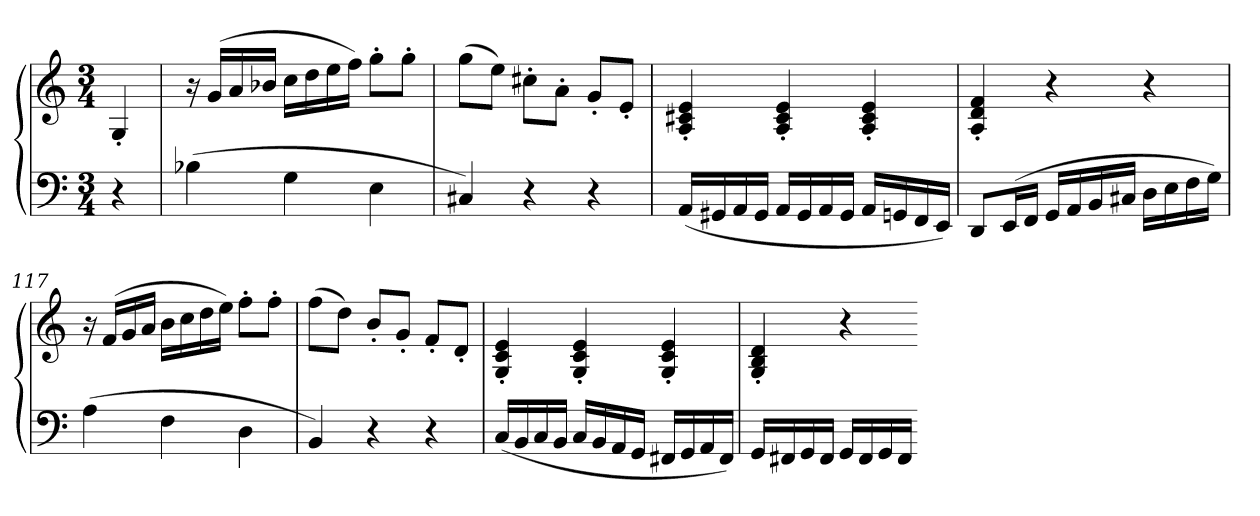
**kern	**kern
*part1	*part1
*staff2	*staff1
*clefF4	*clefG2
*k[]	*k[]
*C:	*C:
*M3/4	*M3/4
=	=
4r	4G'
=113	=113
(4B-X	16r
.	(16gLL
.	16a
.	16b-XJJ
4G	16ccLL
.	16dd
.	16ee
.	16ffJJ)
4E	8gg'L
.	8gg'J
=114	=114
4C#X)	(8ggL
.	8eeJ)
4r	8cc#X'L
.	8a'J
4r	8g'L
.	8e'J
=115	=115
(16AALL	4A' 4c#X' 4e'
16GG#X	.
16AA	.
16GG#JJ	.
16AALL	4A' 4c#' 4e'
16GG#	.
16AA	.
16GG#JJ	.
16AALL	4A' 4c#' 4e'
16GGn	.
16FF	.
16EEJJ)	.
=116	=116
8DDL	4A' 4d' 4f'
(16EEL	.
16FFJJ	.
16GGLL	4r
16AA	.
16BB	.
16C#XJJ	.
16DLL	4r
16E	.
16F	.
16GJJ)	.
=117	=117
(4A	16r
.	(16fLL
.	16g
.	16aJJ
4F	16bLL
.	16cc
.	16dd
.	16eeJJ)
4D	8ff'L
.	8ff'J
=118	=118
4BB)	(8ffL
.	8ddJ)
4r	8b'L
.	8g'J
4r	8f'L
.	8d'J
=119	=119
(16CLL	4G' 4c' 4e'
16BB	.
16C	.
16BBJJ	.
16CLL	4G' 4c' 4e'
16BB	.
16AA	.
16GGJJ	.
16FF#XLL	4G' 4c' 4e'
16GG	.
16AA	.
16FF#JJ)	.
=120	=120
16GGLL	4G' 4B' 4d'
16FF#X	.
16GG	.
16FF#JJ	.
16GGLL	4r
16FF#	.
16GG	.
16FF#JJ	.
=-	=-
*-	*-
